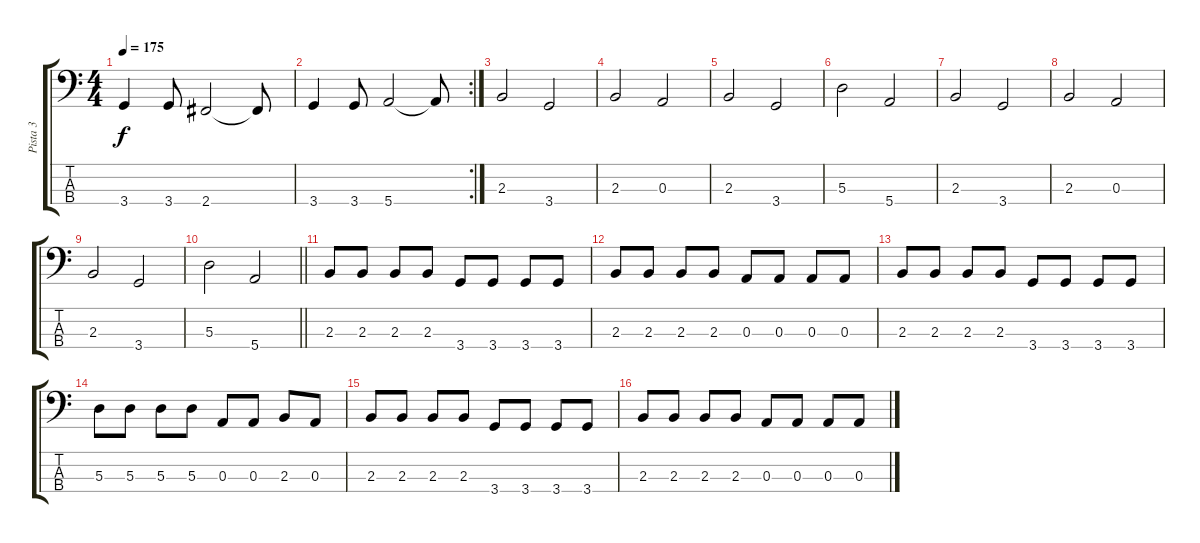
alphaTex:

\track ("Pista 3" "Pista 3") {instrument electricbassfinger}
\staff {score tabs}
\tuning (G2 D2 A1 E1) {hide}
\ts (4 4)
\tempo 175
\clef f4
\ks c
3.4.4{dy f} 3.4.8 2.4.2 2.4{t}.8 |
\rc 2
3.4.4 3.4.8 5.4.2 5.4{t}.8 |
2.3.2 3.4.2 |
2.3.2 0.3.2 |
2.3.2 3.4.2 |
5.3.2 5.4.2 |
2.3.2 3.4.2 |
2.3.2 0.3.2 |
2.3.2 3.4.2 |
\barLineRight lightlight
5.3.2 5.4.2 |
2.3.8 2.3.8 2.3.8 2.3.8 3.4.8 3.4.8 3.4.8 3.4.8 |
2.3.8 2.3.8 2.3.8 2.3.8 0.3.8 0.3.8 0.3.8 0.3.8 |
2.3.8 2.3.8 2.3.8 2.3.8 3.4.8 3.4.8 3.4.8 3.4.8 |
5.3.8 5.3.8 5.3.8 5.3.8 0.3.8 0.3.8 2.3.8 0.3.8 |
2.3.8 2.3.8 2.3.8 2.3.8 3.4.8 3.4.8 3.4.8 3.4.8 |
2.3.8 2.3.8 2.3.8 2.3.8 0.3.8 0.3.8 0.3.8 0.3.8
